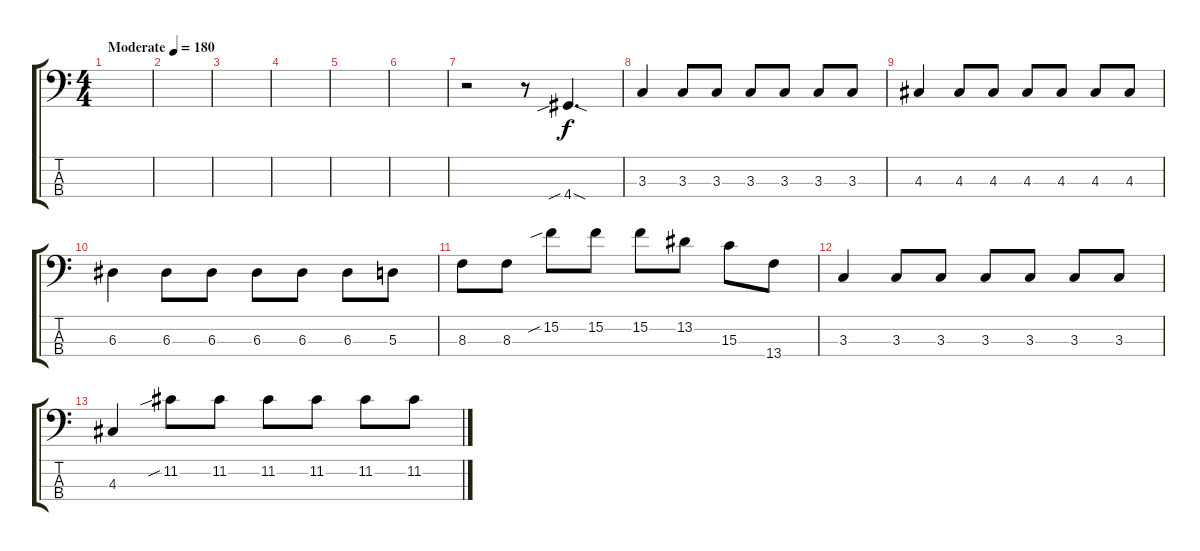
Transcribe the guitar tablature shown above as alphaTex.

\track "" {instrument electricbassfinger}
\staff {score tabs}
\tuning (G2 D2 A1 E1) {hide}
\ts (4 4)
\tempo (180 "Moderate")
\clef f4
\ks c
|
|
|
|
|
|
r.2 r.8 4.4{sib sod}.4{d} |
3.3.4 3.3.8 3.3.8 3.3.8 3.3.8 3.3.8 3.3.8 |
4.3.4 4.3.8 4.3.8 4.3.8 4.3.8 4.3.8 4.3.8 |
6.3.4 6.3.8 6.3.8 6.3.8 6.3.8 6.3.8 5.3.8 |
8.3.8 8.3.8 15.2{sib}.8 15.2.8 15.2.8 13.2.8 15.3.8 13.4.8 |
3.3.4 3.3.8 3.3.8 3.3.8 3.3.8 3.3.8 3.3.8 |
4.3.4 11.2{sib}.8 11.2.8 11.2.8 11.2.8 11.2.8 11.2.8
